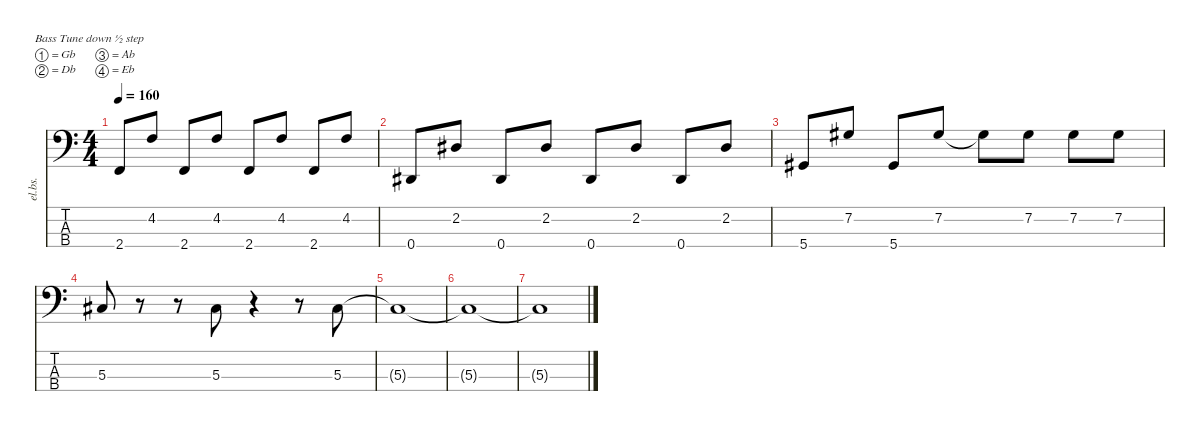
\defaultSystemsLayout 4
\hideDynamics
\bracketExtendMode nobrackets
\track ("Electric Bass" "el.bs.") {mute instrument electricbassfinger}
\staff {score tabs}
\tuning (Gb2 Db2 Ab1 Eb1)
\ts (4 4)
\tempo 160
\clef f4
\ks c
2.4.8{dy mf beam Up} 4.2.8{beam Up} 2.4.8{beam Up} 4.2.8{beam Up} 2.4.8{beam Up} 4.2.8{beam Up} 2.4.8{beam Up} 4.2.8{beam Up} |
0.4{acc #}.8{beam Up} 2.2{acc #}.8{beam Up} 0.4{acc #}.8{beam Up} 2.2{acc #}.8{beam Up} 0.4{acc #}.8{beam Up} 2.2{acc #}.8{beam Up} 0.4{acc #}.8{beam Up} 2.2{acc #}.8{beam Up} |
5.4{acc #}.8{beam Up} 7.2{acc #}.8{beam Up} 5.4{acc #}.8{beam Up} 7.2{acc #}.8{beam Up} 7.2{t acc #}.8{beam Down} 7.2{acc #}.8{beam Down} 7.2{acc #}.8{beam Down} 7.2{acc #}.8{beam Down} |
5.3{acc #}.8{beam Up} r.8{beam Down} r.8{beam Down} 5.3{acc #}.8{beam Up} r.4{beam Down} r.8{beam Down} 5.3{acc #}.8{beam Up} |
5.3{t acc #}.1{beam Up} |
5.3{t acc #}.1{beam Up} |
5.3{t acc #}.1{beam Up}
